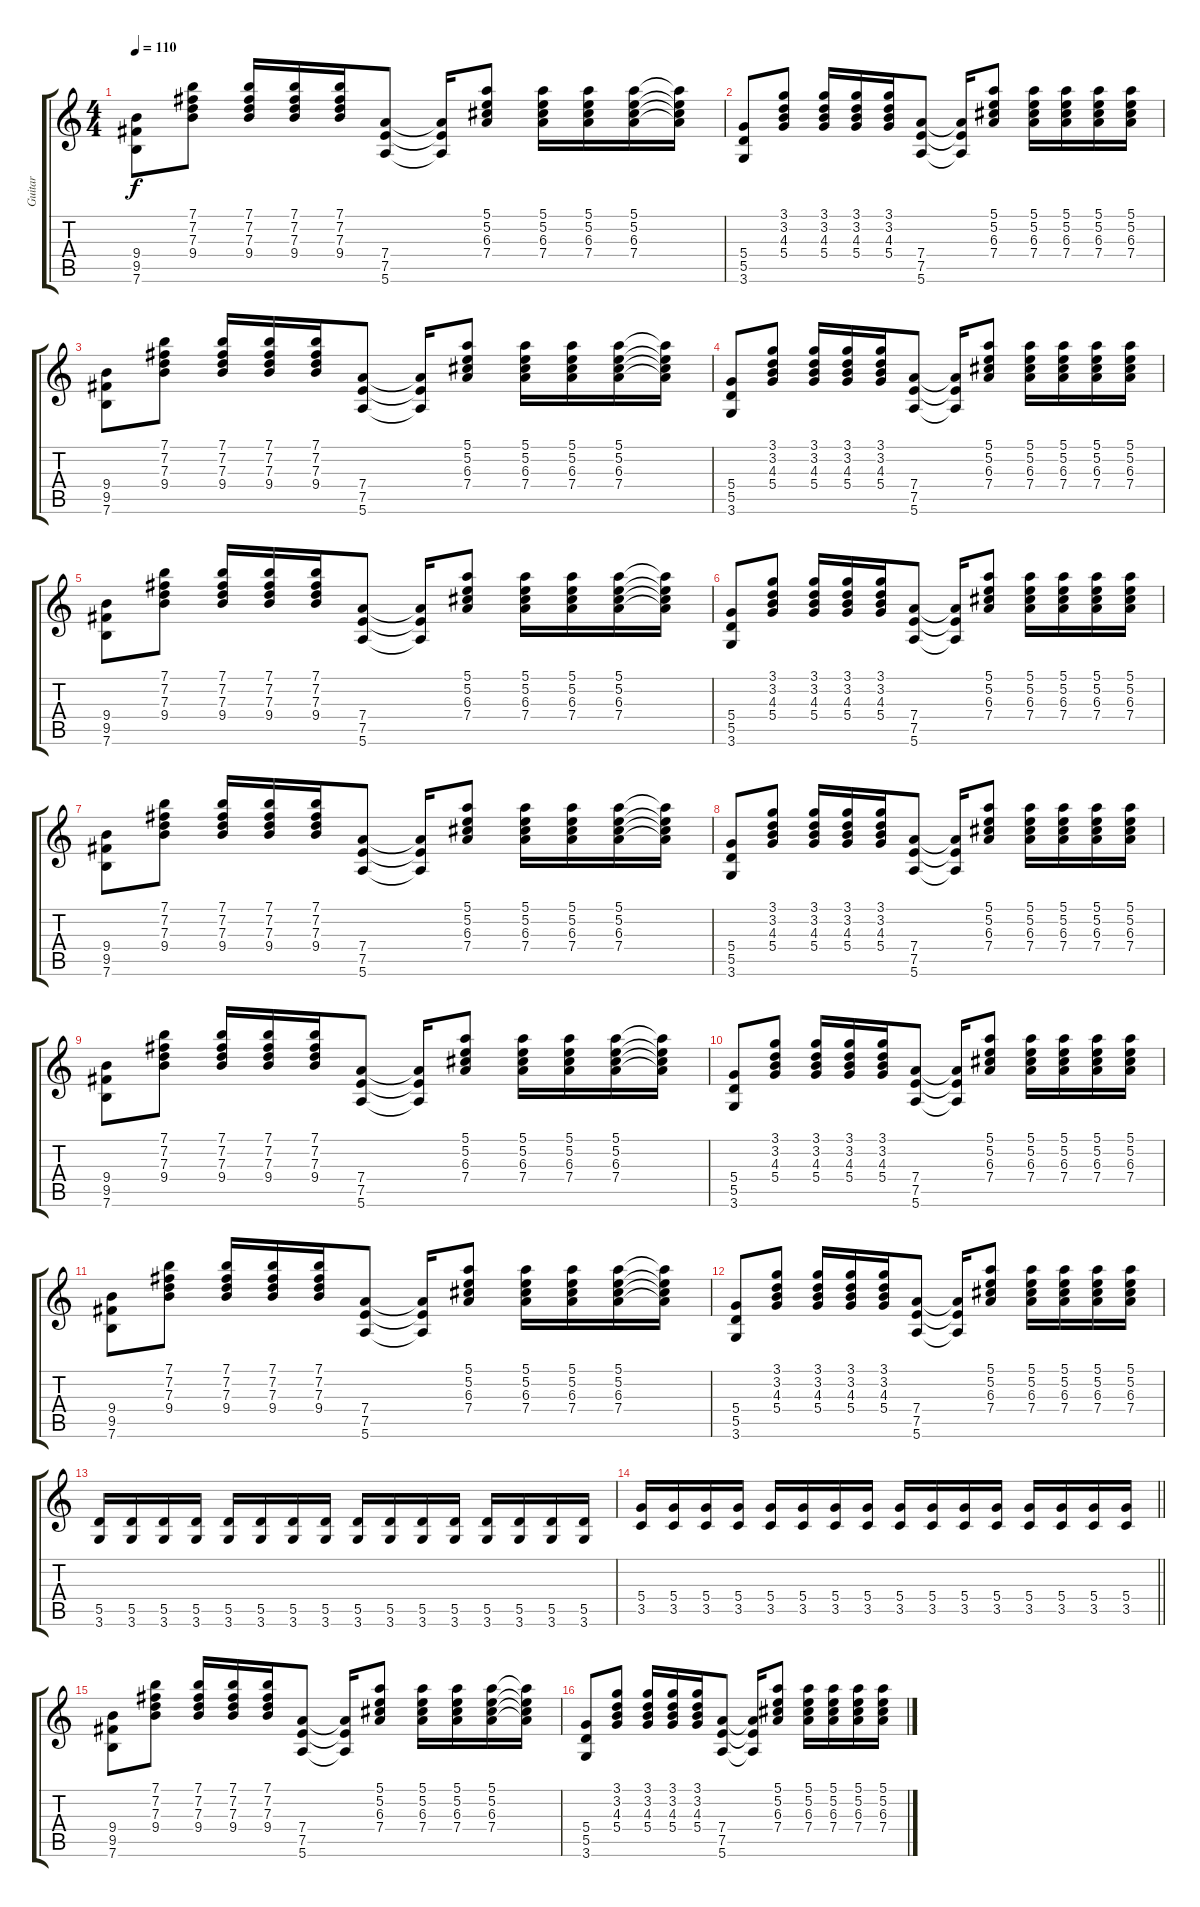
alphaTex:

\track ("Guitar" "Guitar") {instrument overdrivenguitar}
\staff {score tabs}
\tuning (E4 B3 G3 D3 A2 E2) {hide}
\ts (4 4)
\tempo 110
\clef g2
\ks c
(9.4 9.5 7.6).8{dy f} (7.1 7.2 7.3 9.4).8 (7.1 7.2 7.3 9.4).16 (7.1 7.2 7.3 9.4).16 (7.1 7.2 7.3 9.4).16 (7.4 7.5 5.6).8 (7.4{t} 7.5{t} 5.6{t}).16 (5.1 5.2 6.3 7.4).8 (5.1 5.2 6.3 7.4).16 (5.1 5.2 6.3 7.4).16 (5.1 5.2 6.3 7.4).16 (5.1{t} 5.2{t} 6.3{t} 7.4{t}).16 |
(5.4 5.5 3.6).8 (3.1 3.2 4.3 5.4).8 (3.1 3.2 4.3 5.4).16 (3.1 3.2 4.3 5.4).16 (3.1 3.2 4.3 5.4).16 (7.4 7.5 5.6).8 (7.4{t} 7.5{t} 5.6{t}).16 (5.1 5.2 6.3 7.4).8 (5.1 5.2 6.3 7.4).16 (5.1 5.2 6.3 7.4).16 (5.1 5.2 6.3 7.4).16 (5.1 5.2 6.3 7.4).16 |
(9.4 9.5 7.6).8 (7.1 7.2 7.3 9.4).8 (7.1 7.2 7.3 9.4).16 (7.1 7.2 7.3 9.4).16 (7.1 7.2 7.3 9.4).16 (7.4 7.5 5.6).8 (7.4{t} 7.5{t} 5.6{t}).16 (5.1 5.2 6.3 7.4).8 (5.1 5.2 6.3 7.4).16 (5.1 5.2 6.3 7.4).16 (5.1 5.2 6.3 7.4).16 (5.1{t} 5.2{t} 6.3{t} 7.4{t}).16 |
(5.4 5.5 3.6).8 (3.1 3.2 4.3 5.4).8 (3.1 3.2 4.3 5.4).16 (3.1 3.2 4.3 5.4).16 (3.1 3.2 4.3 5.4).16 (7.4 7.5 5.6).8 (7.4{t} 7.5{t} 5.6{t}).16 (5.1 5.2 6.3 7.4).8 (5.1 5.2 6.3 7.4).16 (5.1 5.2 6.3 7.4).16 (5.1 5.2 6.3 7.4).16 (5.1 5.2 6.3 7.4).16 |
(9.4 9.5 7.6).8 (7.1 7.2 7.3 9.4).8 (7.1 7.2 7.3 9.4).16 (7.1 7.2 7.3 9.4).16 (7.1 7.2 7.3 9.4).16 (7.4 7.5 5.6).8 (7.4{t} 7.5{t} 5.6{t}).16 (5.1 5.2 6.3 7.4).8 (5.1 5.2 6.3 7.4).16 (5.1 5.2 6.3 7.4).16 (5.1 5.2 6.3 7.4).16 (5.1{t} 5.2{t} 6.3{t} 7.4{t}).16 |
(5.4 5.5 3.6).8 (3.1 3.2 4.3 5.4).8 (3.1 3.2 4.3 5.4).16 (3.1 3.2 4.3 5.4).16 (3.1 3.2 4.3 5.4).16 (7.4 7.5 5.6).8 (7.4{t} 7.5{t} 5.6{t}).16 (5.1 5.2 6.3 7.4).8 (5.1 5.2 6.3 7.4).16 (5.1 5.2 6.3 7.4).16 (5.1 5.2 6.3 7.4).16 (5.1 5.2 6.3 7.4).16 |
(9.4 9.5 7.6).8 (7.1 7.2 7.3 9.4).8 (7.1 7.2 7.3 9.4).16 (7.1 7.2 7.3 9.4).16 (7.1 7.2 7.3 9.4).16 (7.4 7.5 5.6).8 (7.4{t} 7.5{t} 5.6{t}).16 (5.1 5.2 6.3 7.4).8 (5.1 5.2 6.3 7.4).16 (5.1 5.2 6.3 7.4).16 (5.1 5.2 6.3 7.4).16 (5.1{t} 5.2{t} 6.3{t} 7.4{t}).16 |
(5.4 5.5 3.6).8 (3.1 3.2 4.3 5.4).8 (3.1 3.2 4.3 5.4).16 (3.1 3.2 4.3 5.4).16 (3.1 3.2 4.3 5.4).16 (7.4 7.5 5.6).8 (7.4{t} 7.5{t} 5.6{t}).16 (5.1 5.2 6.3 7.4).8 (5.1 5.2 6.3 7.4).16 (5.1 5.2 6.3 7.4).16 (5.1 5.2 6.3 7.4).16 (5.1 5.2 6.3 7.4).16 |
(9.4 9.5 7.6).8 (7.1 7.2 7.3 9.4).8 (7.1 7.2 7.3 9.4).16 (7.1 7.2 7.3 9.4).16 (7.1 7.2 7.3 9.4).16 (7.4 7.5 5.6).8 (7.4{t} 7.5{t} 5.6{t}).16 (5.1 5.2 6.3 7.4).8 (5.1 5.2 6.3 7.4).16 (5.1 5.2 6.3 7.4).16 (5.1 5.2 6.3 7.4).16 (5.1{t} 5.2{t} 6.3{t} 7.4{t}).16 |
(5.4 5.5 3.6).8 (3.1 3.2 4.3 5.4).8 (3.1 3.2 4.3 5.4).16 (3.1 3.2 4.3 5.4).16 (3.1 3.2 4.3 5.4).16 (7.4 7.5 5.6).8 (7.4{t} 7.5{t} 5.6{t}).16 (5.1 5.2 6.3 7.4).8 (5.1 5.2 6.3 7.4).16 (5.1 5.2 6.3 7.4).16 (5.1 5.2 6.3 7.4).16 (5.1 5.2 6.3 7.4).16 |
(9.4 9.5 7.6).8 (7.1 7.2 7.3 9.4).8 (7.1 7.2 7.3 9.4).16 (7.1 7.2 7.3 9.4).16 (7.1 7.2 7.3 9.4).16 (7.4 7.5 5.6).8 (7.4{t} 7.5{t} 5.6{t}).16 (5.1 5.2 6.3 7.4).8 (5.1 5.2 6.3 7.4).16 (5.1 5.2 6.3 7.4).16 (5.1 5.2 6.3 7.4).16 (5.1{t} 5.2{t} 6.3{t} 7.4{t}).16 |
(5.4 5.5 3.6).8 (3.1 3.2 4.3 5.4).8 (3.1 3.2 4.3 5.4).16 (3.1 3.2 4.3 5.4).16 (3.1 3.2 4.3 5.4).16 (7.4 7.5 5.6).8 (7.4{t} 7.5{t} 5.6{t}).16 (5.1 5.2 6.3 7.4).8 (5.1 5.2 6.3 7.4).16 (5.1 5.2 6.3 7.4).16 (5.1 5.2 6.3 7.4).16 (5.1 5.2 6.3 7.4).16 |
(5.5 3.6).16 (5.5 3.6).16 (5.5 3.6).16 (5.5 3.6).16 (5.5 3.6).16 (5.5 3.6).16 (5.5 3.6).16 (5.5 3.6).16 (5.5 3.6).16 (5.5 3.6).16 (5.5 3.6).16 (5.5 3.6).16 (5.5 3.6).16 (5.5 3.6).16 (5.5 3.6).16 (5.5 3.6).16 |
\barLineRight lightlight
(5.4 3.5).16 (5.4 3.5).16 (5.4 3.5).16 (5.4 3.5).16 (5.4 3.5).16 (5.4 3.5).16 (5.4 3.5).16 (5.4 3.5).16 (5.4 3.5).16 (5.4 3.5).16 (5.4 3.5).16 (5.4 3.5).16 (5.4 3.5).16 (5.4 3.5).16 (5.4 3.5).16 (5.4 3.5).16 |
(9.4 9.5 7.6).8 (7.1 7.2 7.3 9.4).8 (7.1 7.2 7.3 9.4).16 (7.1 7.2 7.3 9.4).16 (7.1 7.2 7.3 9.4).16 (7.4 7.5 5.6).8 (7.4{t} 7.5{t} 5.6{t}).16 (5.1 5.2 6.3 7.4).8 (5.1 5.2 6.3 7.4).16 (5.1 5.2 6.3 7.4).16 (5.1 5.2 6.3 7.4).16 (5.1{t} 5.2{t} 6.3{t} 7.4{t}).16 |
(5.4 5.5 3.6).8 (3.1 3.2 4.3 5.4).8 (3.1 3.2 4.3 5.4).16 (3.1 3.2 4.3 5.4).16 (3.1 3.2 4.3 5.4).16 (7.4 7.5 5.6).8 (7.4{t} 7.5{t} 5.6{t}).16 (5.1 5.2 6.3 7.4).8 (5.1 5.2 6.3 7.4).16 (5.1 5.2 6.3 7.4).16 (5.1 5.2 6.3 7.4).16 (5.1 5.2 6.3 7.4).16
